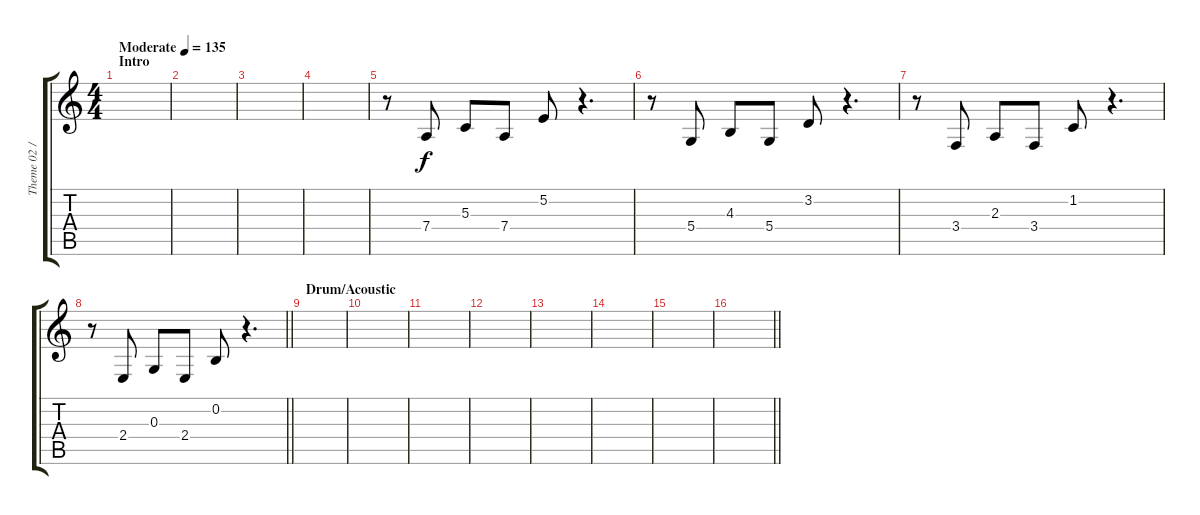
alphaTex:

\track ("Theme 02 / Synth Solo" "Theme 02 /") {instrument lead5charang}
\staff {score tabs}
\tuning (E4 B3 G3 D3 A2 E2) {hide}
\ts (4 4)
\section ("" "Intro")
\tempo (135 "Moderate")
\clef g2
\ks c
|
|
|
|
r.8 7.4.8 5.3.8 7.4.8 5.2.8 r.4{d} |
r.8 5.4.8 4.3.8 5.4.8 3.2.8 r.4{d} |
r.8 3.4.8 2.3.8 3.4.8 1.2.8 r.4{d} |
\barLineRight lightlight
r.8 2.4.8 0.3.8 2.4.8 0.2.8 r.4{d} |
\section ("" "Drum/Acoustic")
|
|
|
|
|
|
|
\barLineRight lightlight
